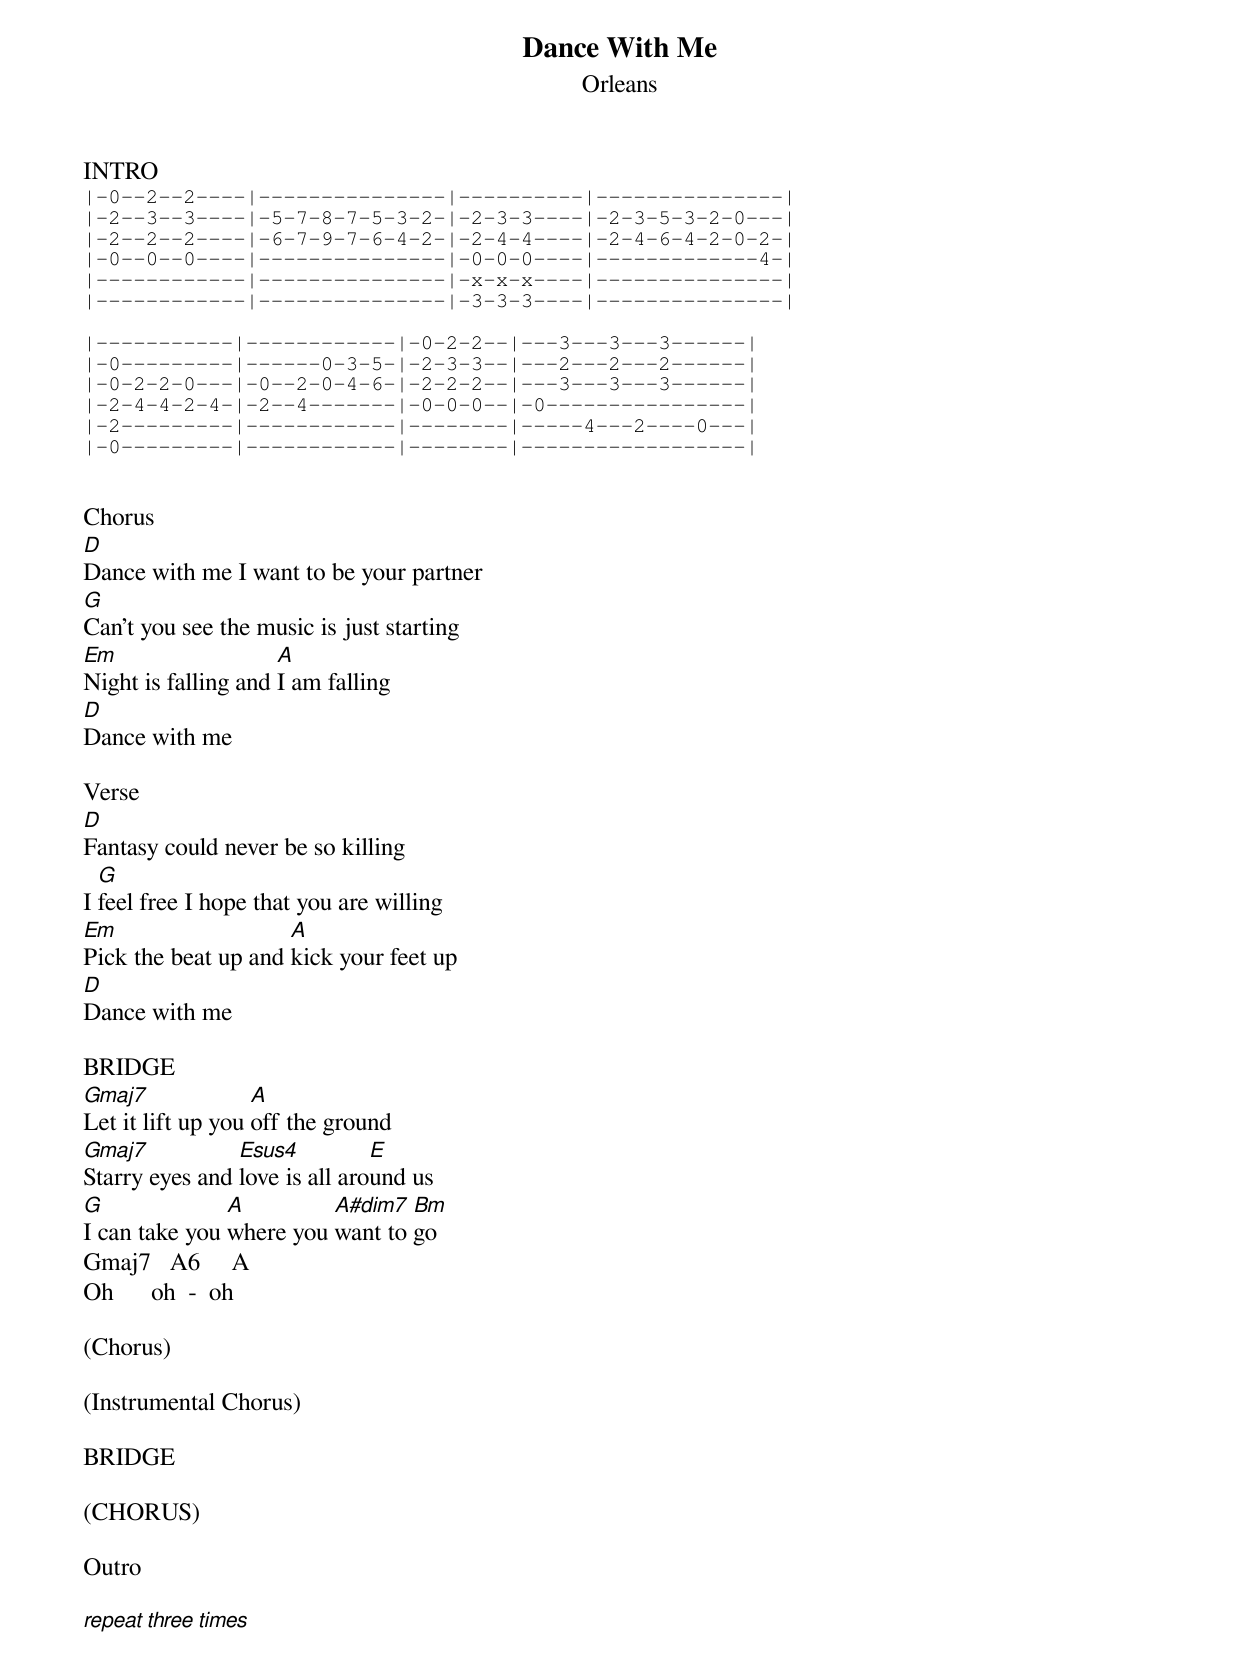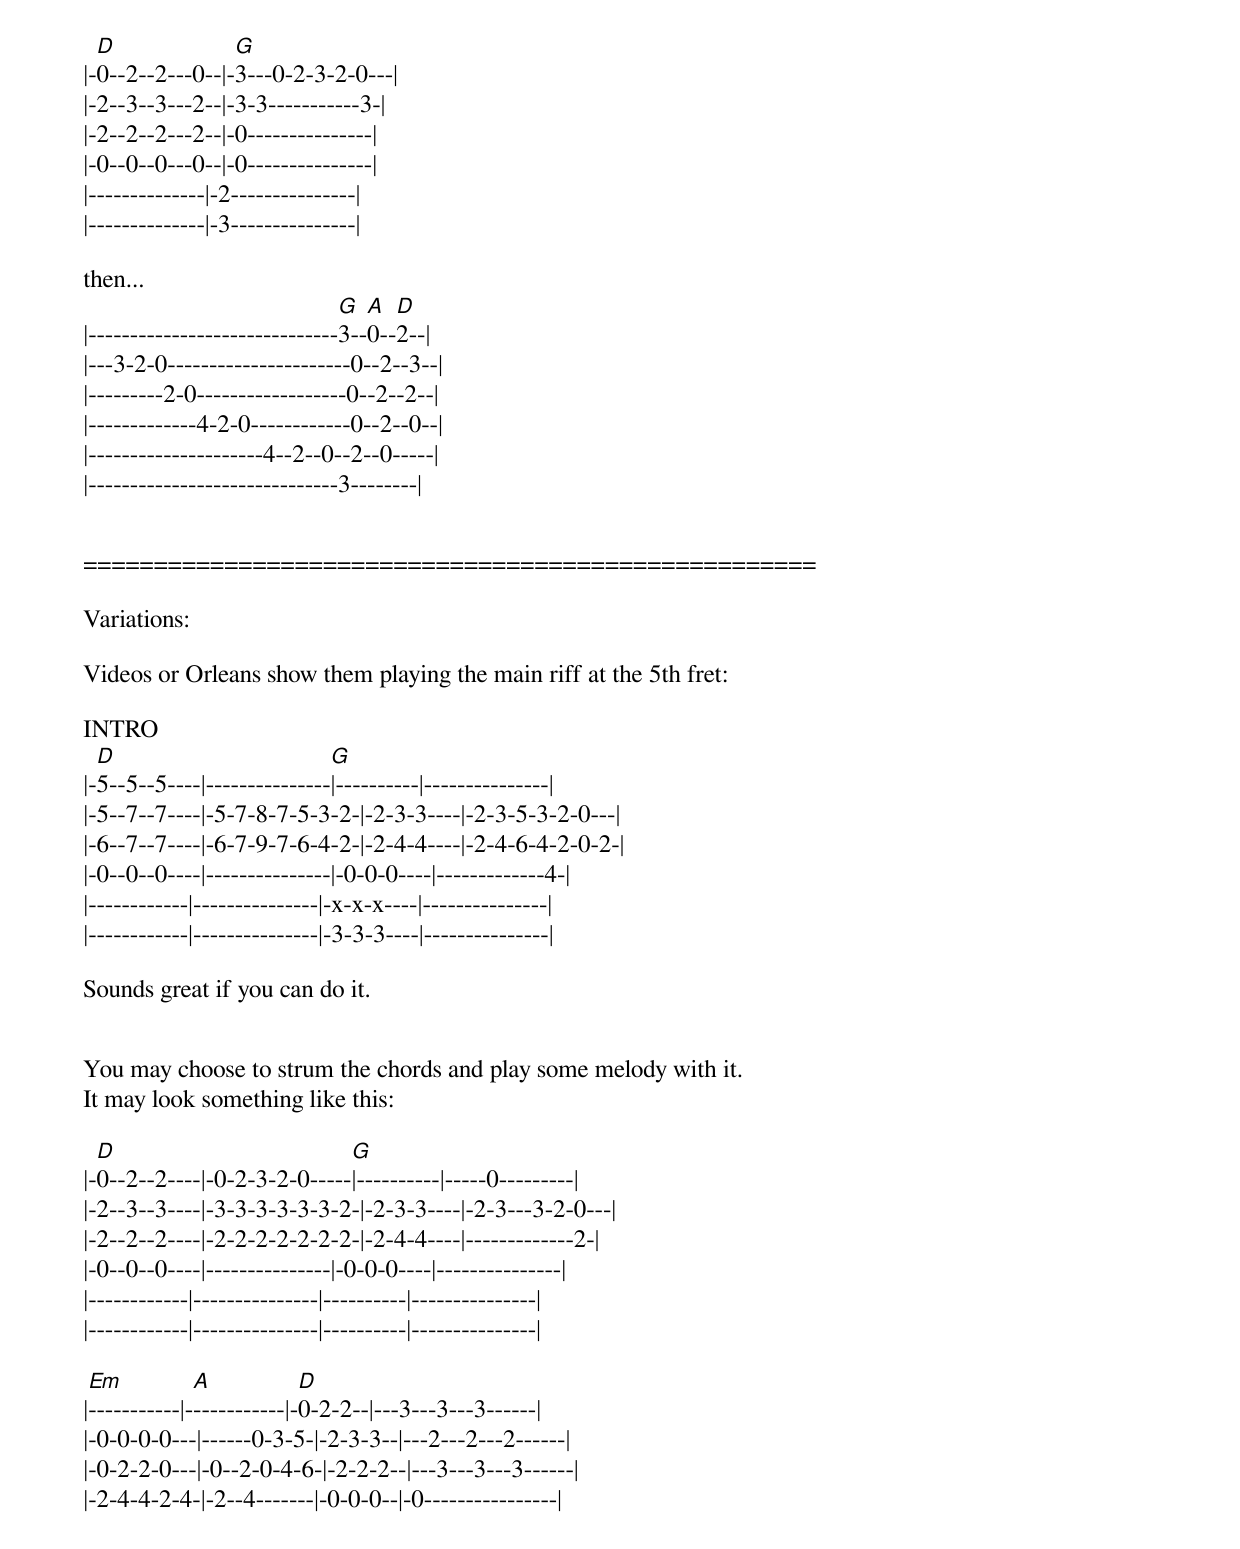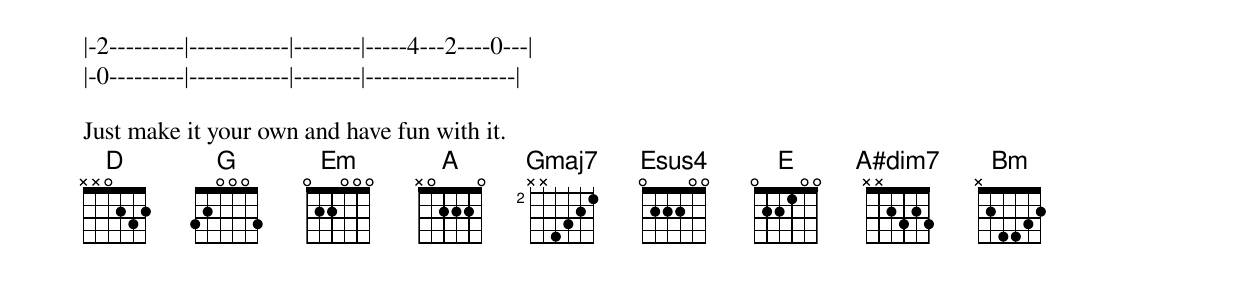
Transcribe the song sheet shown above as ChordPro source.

{title: Dance With Me}
{subtitle: Orleans}



INTRO
{sot}
|-0--2--2----|---------------|----------|---------------|
|-2--3--3----|-5-7-8-7-5-3-2-|-2-3-3----|-2-3-5-3-2-0---|
|-2--2--2----|-6-7-9-7-6-4-2-|-2-4-4----|-2-4-6-4-2-0-2-|
|-0--0--0----|---------------|-0-0-0----|-------------4-|
|------------|---------------|-x-x-x----|---------------|
|------------|---------------|-3-3-3----|---------------|

|-----------|------------|-0-2-2--|---3---3---3------|
|-0---------|------0-3-5-|-2-3-3--|---2---2---2------|
|-0-2-2-0---|-0--2-0-4-6-|-2-2-2--|---3---3---3------|
|-2-4-4-2-4-|-2--4-------|-0-0-0--|-0----------------|
|-2---------|------------|--------|-----4---2----0---|
|-0---------|------------|--------|------------------|

{eot}

Chorus
[D]Dance with me I want to be your partner
[G]Can't you see the music is just starting
[Em]Night is falling and [A]I am falling
[D]Dance with me

Verse
[D]Fantasy could never be so killing
I [G]feel free I hope that you are willing
[Em]Pick the beat up and [A]kick your feet up
[D]Dance with me

BRIDGE
[Gmaj7]Let it lift up you [A]off the ground
[Gmaj7]Starry eyes and [Esus4]love is all aro[E]und us
[G]I can take you [A]where you [A#dim7]want to [Bm]go
Gmaj7   A6     A
Oh      oh  -  oh

(Chorus)

(Instrumental Chorus)

BRIDGE

(CHORUS)

Outro

[repeat three times]
|-[D]0--2--2---0--|-[G]3---0-2-3-2-0---|
|-2--3--3---2--|-3-3-----------3-|
|-2--2--2---2--|-0---------------|
|-0--0--0---0--|-0---------------|
|--------------|-2---------------|
|--------------|-3---------------|

then...
|------------------------------[G]3--[A]0--[D]2--|
|---3-2-0----------------------0--2--3--|
|---------2-0------------------0--2--2--|
|-------------4-2-0------------0--2--0--|
|---------------------4--2--0--2--0-----|
|------------------------------3--------|


====================================================

Variations:

Videos or Orleans show them playing the main riff at the 5th fret:

INTRO
|-[D]5--5--5----|---------------[G]|----------|---------------|
|-5--7--7----|-5-7-8-7-5-3-2-|-2-3-3----|-2-3-5-3-2-0---|
|-6--7--7----|-6-7-9-7-6-4-2-|-2-4-4----|-2-4-6-4-2-0-2-|
|-0--0--0----|---------------|-0-0-0----|-------------4-|
|------------|---------------|-x-x-x----|---------------|
|------------|---------------|-3-3-3----|---------------|

Sounds great if you can do it.


You may choose to strum the chords and play some melody with it.
It may look something like this:

|-[D]0--2--2----|-0-2-3-2-0-----[G]|----------|-----0---------|
|-2--3--3----|-3-3-3-3-3-3-2-|-2-3-3----|-2-3---3-2-0---|
|-2--2--2----|-2-2-2-2-2-2-2-|-2-4-4----|-------------2-|
|-0--0--0----|---------------|-0-0-0----|---------------|
|------------|---------------|----------|---------------|
|------------|---------------|----------|---------------|

|[Em]-----------|-[A]-----------|-[D]0-2-2--|---3---3---3------|
|-0-0-0-0---|------0-3-5-|-2-3-3--|---2---2---2------|
|-0-2-2-0---|-0--2-0-4-6-|-2-2-2--|---3---3---3------|
|-2-4-4-2-4-|-2--4-------|-0-0-0--|-0----------------|
|-2---------|------------|--------|-----4---2----0---|
|-0---------|------------|--------|------------------|

Just make it your own and have fun with it.
